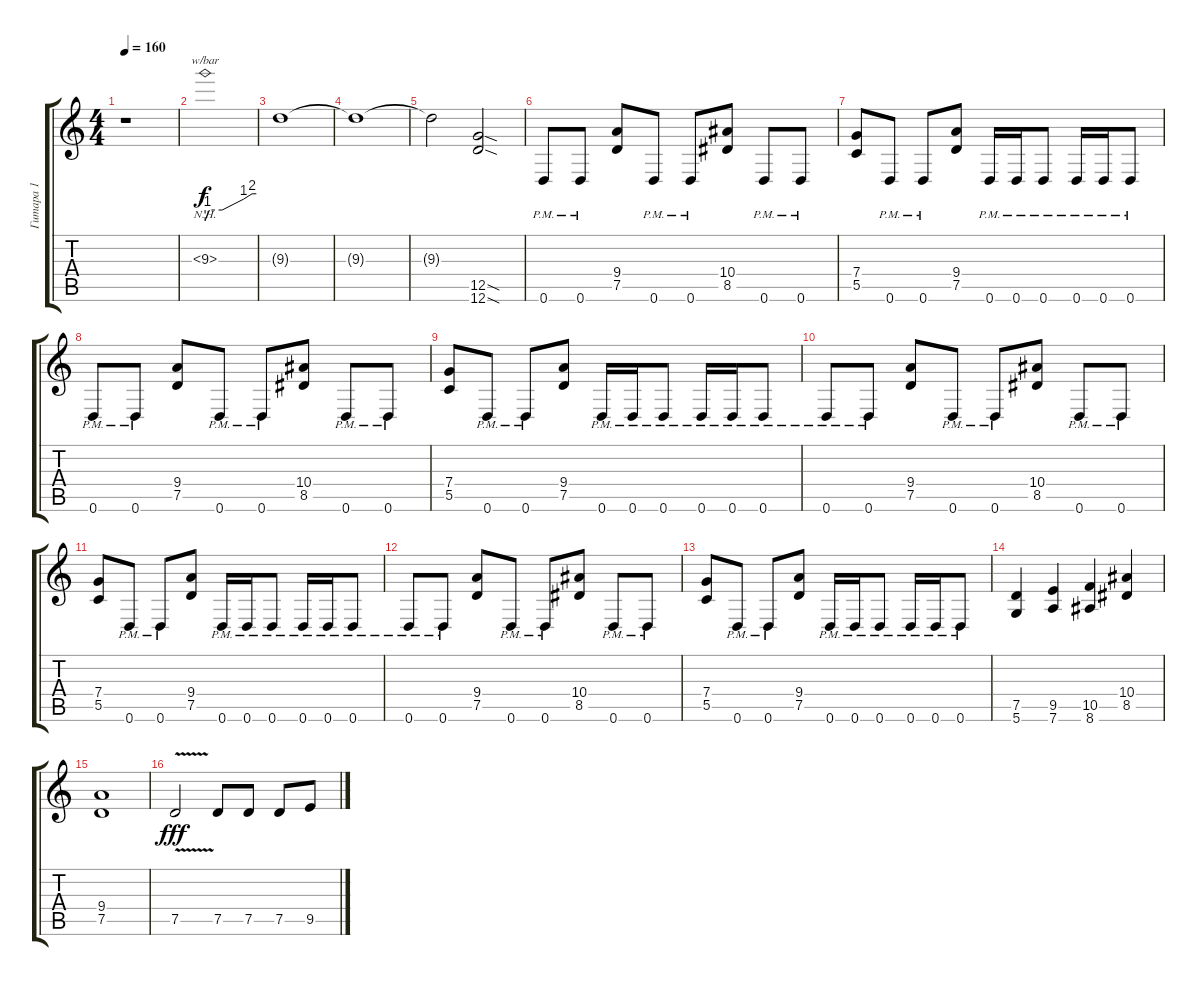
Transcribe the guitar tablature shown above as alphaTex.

\track ("Гитара 1" "Гитара 1") {instrument overdrivenguitar}
\staff {score tabs}
\tuning (D4 A3 F3 C3 G2 D2) {hide}
\ts (4 4)
\tempo 160
\clef g2
\ks c
r.1{dy f} |
9.3{nh}.1{tbe (custom default 0 -4 5 0 20 0 45 4 55 8 60 8)} |
9.3{t}.1 |
9.3{t}.1 |
9.3{t}.2 (12.5{sod} 12.6{sod}).2 |
0.6{pm}.8 0.6{pm}.8 (9.4 7.5).8 0.6{pm}.8 0.6{pm}.8 (10.4 8.5).8 0.6{pm}.8 0.6{pm}.8 |
(7.4 5.5).8 0.6{pm}.8 0.6{pm}.8 (9.4 7.5).8 0.6{pm}.16 0.6{pm}.16 0.6{pm}.8 0.6{pm}.16 0.6{pm}.16 0.6{pm}.8 |
0.6{pm}.8 0.6{pm}.8 (9.4 7.5).8 0.6{pm}.8 0.6{pm}.8 (10.4 8.5).8 0.6{pm}.8 0.6{pm}.8 |
(7.4 5.5).8 0.6{pm}.8 0.6{pm}.8 (9.4 7.5).8 0.6{pm}.16 0.6{pm}.16 0.6{pm}.8 0.6{pm}.16 0.6{pm}.16 0.6{pm}.8 |
0.6{pm}.8 0.6{pm}.8 (9.4 7.5).8 0.6{pm}.8 0.6{pm}.8 (10.4 8.5).8 0.6{pm}.8 0.6{pm}.8 |
(7.4 5.5).8 0.6{pm}.8 0.6{pm}.8 (9.4 7.5).8 0.6{pm}.16 0.6{pm}.16 0.6{pm}.8 0.6{pm}.16 0.6{pm}.16 0.6{pm}.8 |
0.6{pm}.8 0.6{pm}.8 (9.4 7.5).8 0.6{pm}.8 0.6{pm}.8 (10.4 8.5).8 0.6{pm}.8 0.6{pm}.8 |
(7.4 5.5).8 0.6{pm}.8 0.6{pm}.8 (9.4 7.5).8 0.6{pm}.16 0.6{pm}.16 0.6{pm}.8 0.6{pm}.16 0.6{pm}.16 0.6{pm}.8 |
(7.5 5.6).4 (9.5 7.6).4 (10.5 8.6).4 (10.4 8.5).4 |
(9.4 7.5).1 |
7.5{v}.2{dy fff} 7.5.8 7.5.8 7.5.8 9.5.8
